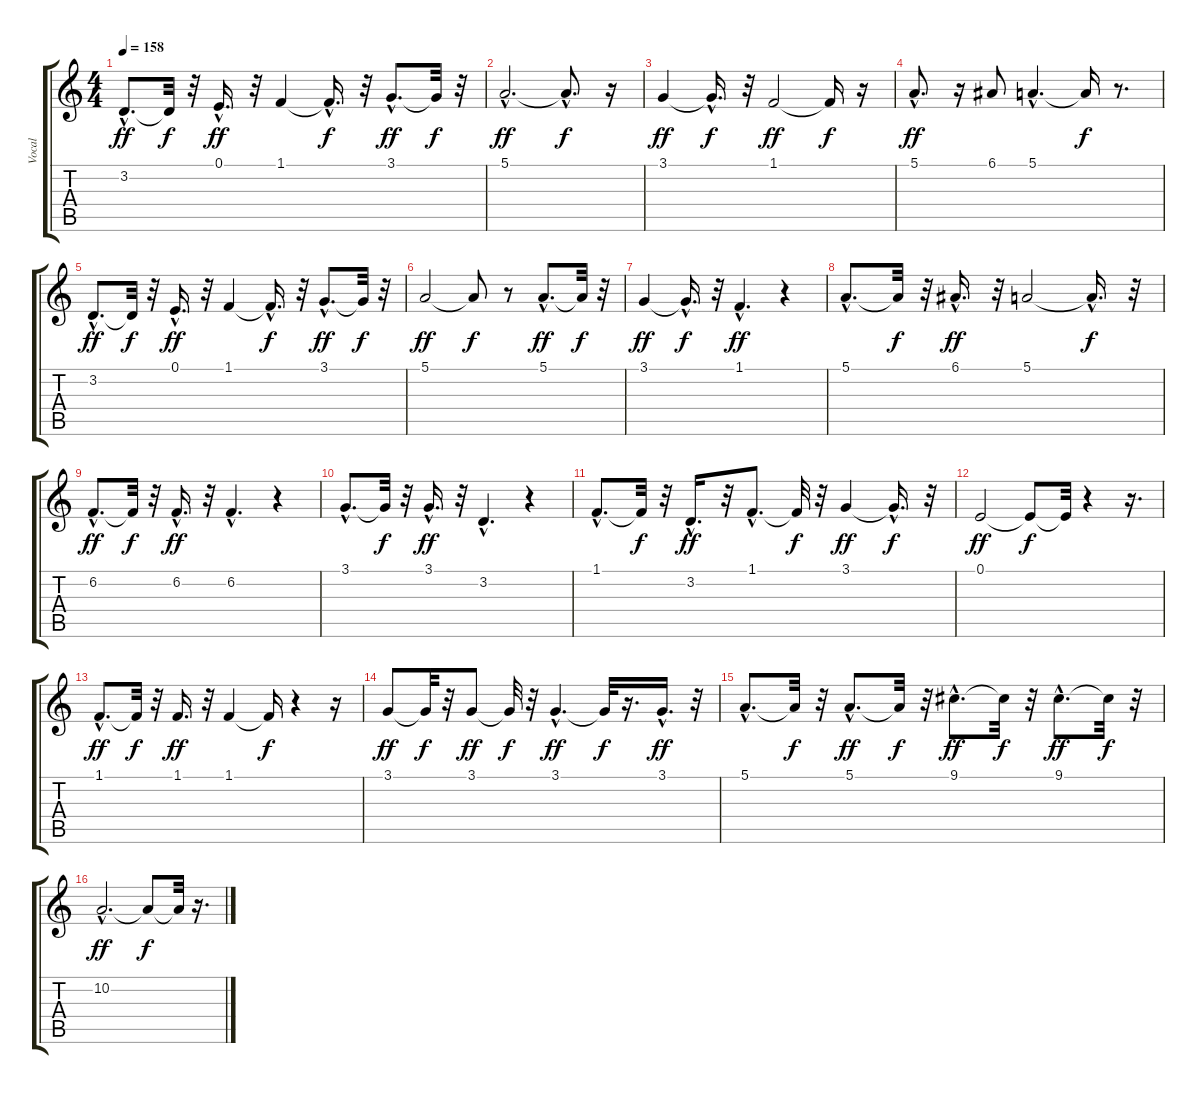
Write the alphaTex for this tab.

\track ("Vocal" "Vocal") {instrument clarinet}
\staff {score tabs}
\tuning (E4 B3 G3 D3 A2 E2) {hide}
\ts (4 4)
\tempo 158
\clef g2
\ks c
3.2{hac}.8{d dy ff instrument clarinet} 3.2{t}.32{dy f} r.32 0.1{hac}.16{d dy ff} r.32 1.1.4 1.1{hac t}.16{d dy f} r.32 3.1{hac}.8{d dy ff} 3.1{t}.32{dy f} r.32 |
5.1{hac}.2{d dy ff} 5.1{hac t}.8{d dy f} r.16 |
3.1.4{dy ff} 3.1{hac t}.16{d dy f} r.32 1.1.2{dy ff} 1.1{t}.16{dy f} r.16 |
5.1{hac}.8{d dy ff} r.16 6.1.8 5.1{hac}.4{d} 5.1{t}.16{dy f} r.8{d} |
3.2{hac}.8{d dy ff} 3.2{t}.32{dy f} r.32 0.1{hac}.16{d dy ff} r.32 1.1.4 1.1{hac t}.16{d dy f} r.32 3.1{hac}.8{d dy ff} 3.1{t}.32{dy f} r.32 |
5.1.2{dy ff} 5.1{t}.8{dy f} r.8 5.1{hac}.8{d dy ff} 5.1{t}.32{dy f} r.32 |
3.1.4{dy ff} 3.1{hac t}.16{d dy f} r.32 1.1{hac}.4{d dy ff} r.4 |
5.1{hac}.8{d} 5.1{t}.32{dy f} r.32 6.1{hac}.16{d dy ff} r.32 5.1.2 5.1{hac t}.16{d dy f} r.32 |
6.2{hac}.8{d dy ff} 6.2{t}.32{dy f} r.32 6.2{hac}.16{d dy ff} r.32 6.2{hac}.4{d} r.4 |
3.1{hac}.8{d} 3.1{t}.32{dy f} r.32 3.1{hac}.16{d dy ff} r.32 3.2{hac}.4{d} r.4 |
1.1{hac}.8{d} 1.1{t}.32{dy f} r.32 3.2{hac}.16{d dy ff} r.32 1.1{hac}.8{d} 1.1{t}.32{dy f} r.32 3.1.4{dy ff} 3.1{hac t}.16{d dy f} r.32 |
0.1.2{dy ff} 0.1{t}.8{dy f} 0.1{t}.32 r.4 r.16{d} |
1.1{hac}.8{d dy ff} 1.1{t}.32{dy f} r.32 1.1.16{d dy ff} r.32 1.1.4 1.1{t}.16{dy f} r.4 r.16 |
3.1.8{dy ff} 3.1{t}.32{dy f} r.32 3.1.8{dy ff} 3.1{t}.32{dy f} r.32 3.1{hac}.4{d dy ff} 3.1{t}.32{dy f} r.16{d} 3.1{hac}.16{d dy ff} r.32 |
5.1{hac}.8{d} 5.1{t}.32{dy f} r.32 5.1{hac}.8{d dy ff} 5.1{t}.32{dy f} r.32 9.1{hac}.8{d dy ff} 9.1{t}.32{dy f} r.32 9.1{hac}.8{d dy ff} 9.1{t}.32{dy f} r.32 |
10.2{hac}.2{d dy ff} 10.2{t}.8{dy f} 10.2{t}.32 r.16{d}
